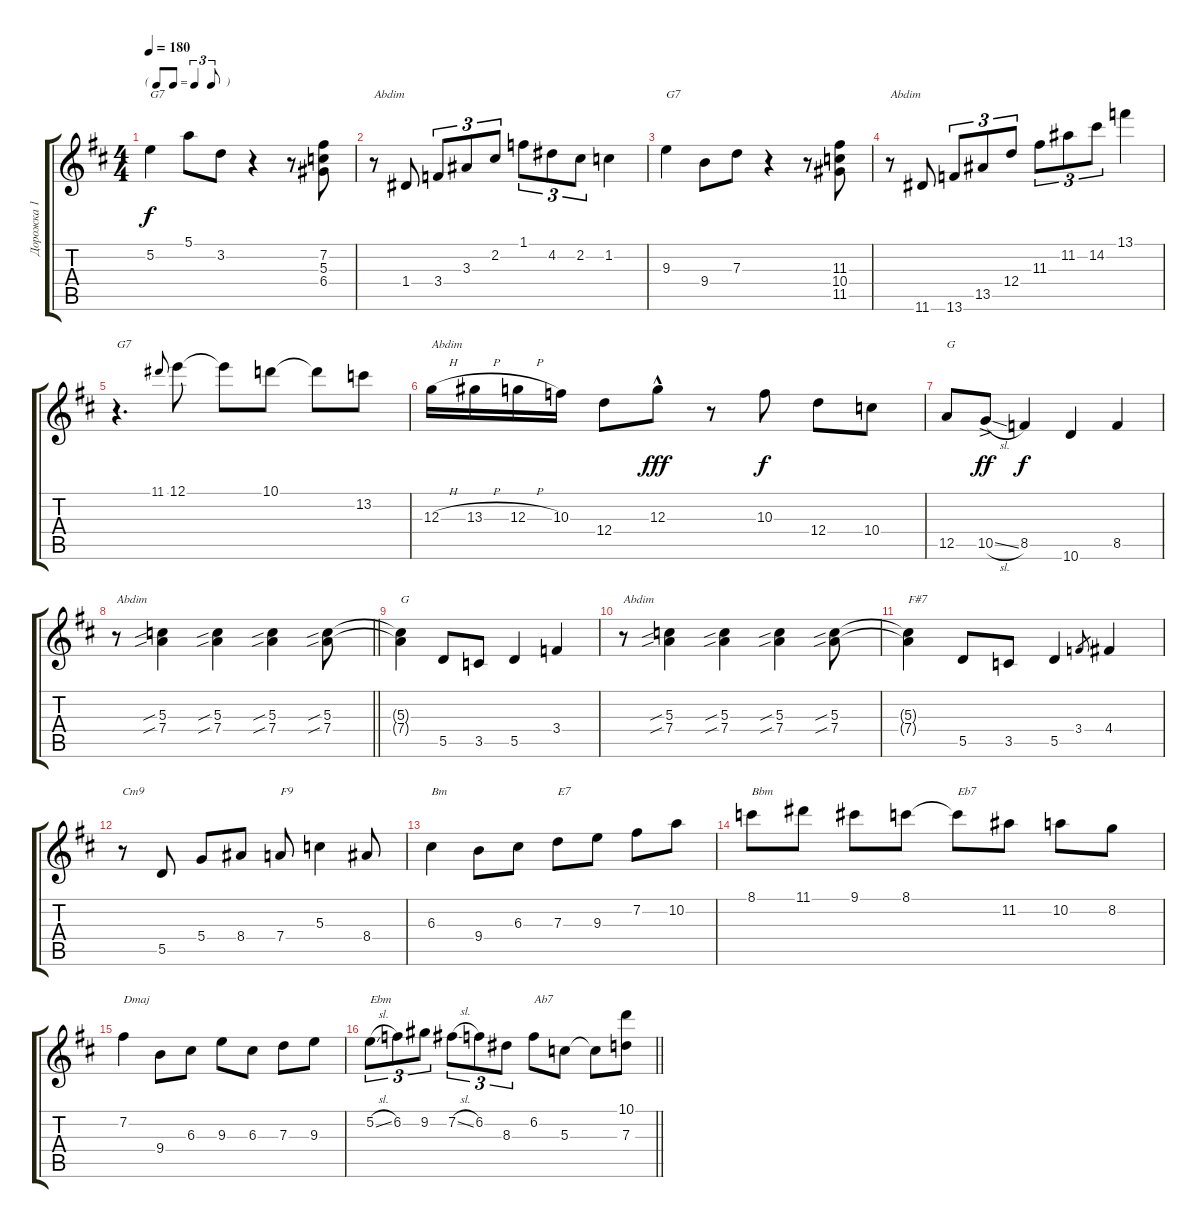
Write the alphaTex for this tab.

\track ("Дорожка 1" "Дорожка 1") {instrument electricguitarjazz}
\staff {score tabs}
\tuning (E4 B3 G3 D3 A2 E2) {hide}
\ts (4 4)
\tf triplet8th
\tempo 180
\clef g2
\ks d
5.2.4{txt "G7" dy f} 5.1.8 3.2.8 r.4 r.8 (7.2 5.3 6.4).8 |
r.8{txt "Abdim"} 1.4.8 3.4.8{tu (3 2)} 3.3.8{tu (3 2)} 2.2.8{tu (3 2)} 1.1.8{tu (3 2)} 4.2.8{tu (3 2)} 2.2.8{tu (3 2)} 1.2.4 |
9.3.4{txt "G7"} 9.4.8 7.3.8 r.4 r.8 (11.3 10.4 11.5).8 |
r.8{txt "Abdim"} 11.6.8 13.6.8{tu (3 2)} 13.5.8{tu (3 2)} 12.4.8{tu (3 2)} 11.3.8{tu (3 2)} 11.2.8{tu (3 2)} 14.2.8{tu (3 2)} 13.1.4 |
r.4{d txt "G7"} 11.1.8{gr onbeat} 12.1.8 12.1{t}.8 10.1.8 10.1{t}.8 13.2.8 |
12.3{h}.16{txt "Abdim"} 13.3{h}.16 12.3{h}.16 10.3.16 12.4.8 12.3{hac}.8{dy fff} r.8 10.3.8{dy f} 12.4.8 10.4.8 |
12.5.8{txt "G"} 10.5{sl ac}.8{dy ff} 8.5.4{dy f} 10.6.4 8.5.4 |
\barLineRight lightlight
r.8{txt "Abdim"} (5.3{sib} 7.4{sib}).4 (5.3{sib} 7.4{sib}).4 (5.3{sib} 7.4{sib}).4 (5.3{sib} 7.4{sib}).8 |
(5.3{t} 7.4{t}).4{txt "G"} 5.5.8 3.5.8 5.5.4 3.4.4 |
r.8{txt "Abdim"} (5.3{sib} 7.4{sib}).4 (5.3{sib} 7.4{sib}).4 (5.3{sib} 7.4{sib}).4 (5.3{sib} 7.4{sib}).8 |
(5.3{t} 7.4{t}).4{txt "F#7"} 5.5.8 3.5.8 5.5.4 3.4.8{gr} 4.4.4 |
r.8{txt "Cm9"} 5.5.8 5.4.8 8.4.8 7.4.8{txt "F9"} 5.3.4 8.4.8 |
6.3.4{txt "Bm"} 9.4.8 6.3.8 7.3.8{txt "E7"} 9.3.8 7.2.8 10.2.8 |
8.1.8{txt "Bbm"} 11.1.8 9.1.8 8.1.8 8.1{t}.8{txt "Eb7"} 11.2.8 10.2.8 8.2.8 |
7.2.4{txt "Dmaj"} 9.4.8 6.3.8 9.3.8 6.3.8 7.3.8 9.3.8 |
\barLineRight lightlight
5.2{sl}.8{tu (3 2) txt "Ebm"} 6.2.8{tu (3 2)} 9.2.8{tu (3 2)} 7.2{sl}.8{tu (3 2)} 6.2.8{tu (3 2)} 8.3.8{tu (3 2)} 6.2.8{txt "Ab7"} 5.3.8 5.3{t}.8 (10.1 7.3).8
